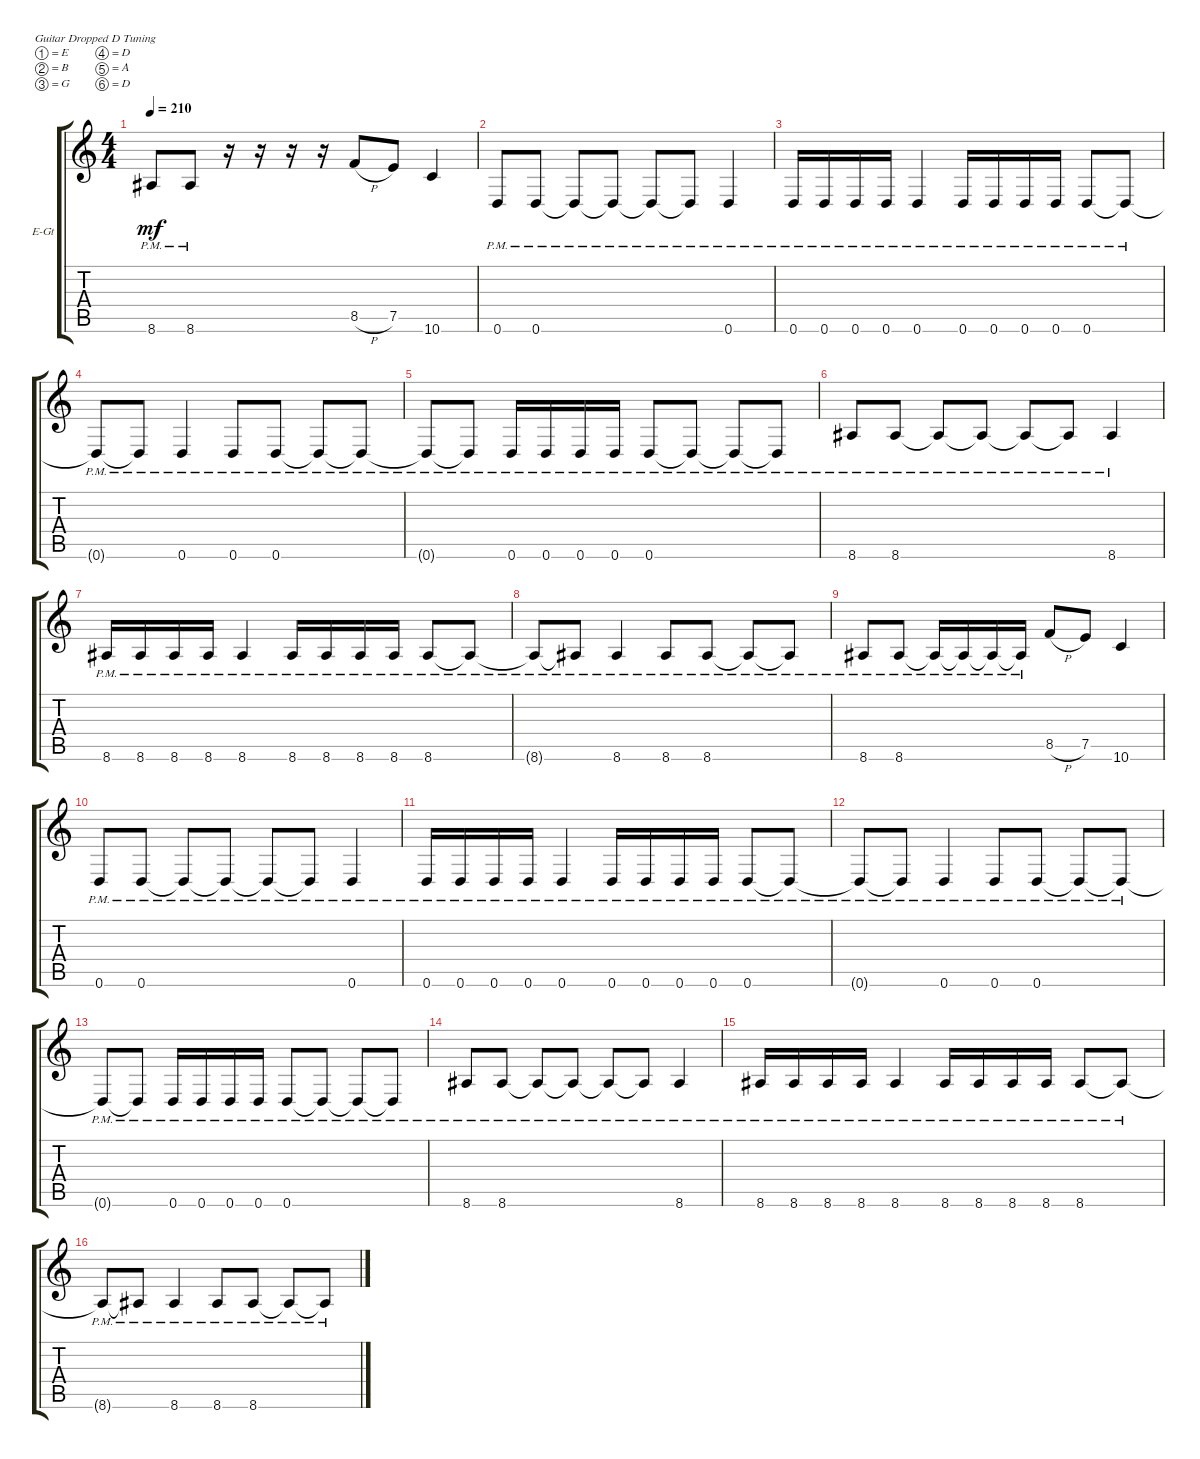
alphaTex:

\defaultSystemsLayout 4
\bracketExtendMode groupsimilarinstruments
\firstSystemTrackNameOrientation horizontal
\otherSystemsTrackNameOrientation horizontal
\track ("Rhythm 1" "E-Gt") {instrument distortionguitar}
\staff {score tabs}
\tuning (E4 B3 G3 D3 A2 D2)
\ts (4 4)
\tempo 210
\clef g2
\ks c
8.6{pm}.8{dy mf} 8.6{pm}.8 r.16 r.16 r.16 r.16 8.5{h}.8 7.5.8 10.6.4 |
0.6{pm}.8 0.6{pm}.8 0.6{pm t}.8 0.6{pm t}.8 0.6{pm t}.8 0.6{pm t}.8 0.6{pm}.4 |
0.6{pm}.16 0.6{pm}.16 0.6{pm}.16 0.6{pm}.16 0.6{pm}.4 0.6{pm}.16 0.6{pm}.16 0.6{pm}.16 0.6{pm}.16 0.6{pm}.8 0.6{pm t}.8 |
0.6{pm t}.8 0.6{pm t}.8 0.6{pm}.4 0.6{pm}.8 0.6{pm}.8 0.6{pm t}.8 0.6{pm t}.8 |
0.6{pm t}.8 0.6{pm t}.8 0.6{pm}.16 0.6{pm}.16 0.6{pm}.16 0.6{pm}.16 0.6{pm}.8 0.6{pm t}.8 0.6{pm t}.8 0.6{pm t}.8 |
8.6{pm}.8 8.6{pm}.8 8.6{pm t}.8 8.6{pm t}.8 8.6{pm t}.8 8.6{pm t}.8 8.6{pm}.4 |
8.6{pm}.16 8.6{pm}.16 8.6{pm}.16 8.6{pm}.16 8.6{pm}.4 8.6{pm}.16 8.6{pm}.16 8.6{pm}.16 8.6{pm}.16 8.6{pm}.8 8.6{pm t}.8 |
8.6{pm t}.8 8.6{pm t}.8 8.6{pm}.4 8.6{pm}.8 8.6{pm}.8 8.6{pm t}.8 8.6{pm t}.8 |
8.6{pm}.8 8.6{pm}.8 8.6{pm t}.16 8.6{pm t}.16 8.6{pm t}.16 8.6{pm t}.16 8.5{h}.8 7.5.8 10.6.4 |
0.6{pm}.8 0.6{pm}.8 0.6{pm t}.8 0.6{pm t}.8 0.6{pm t}.8 0.6{pm t}.8 0.6{pm}.4 |
0.6{pm}.16 0.6{pm}.16 0.6{pm}.16 0.6{pm}.16 0.6{pm}.4 0.6{pm}.16 0.6{pm}.16 0.6{pm}.16 0.6{pm}.16 0.6{pm}.8 0.6{pm t}.8 |
0.6{pm t}.8 0.6{pm t}.8 0.6{pm}.4 0.6{pm}.8 0.6{pm}.8 0.6{pm t}.8 0.6{pm t}.8 |
0.6{pm t}.8 0.6{pm t}.8 0.6{pm}.16 0.6{pm}.16 0.6{pm}.16 0.6{pm}.16 0.6{pm}.8 0.6{pm t}.8 0.6{pm t}.8 0.6{pm t}.8 |
8.6{pm}.8 8.6{pm}.8 8.6{pm t}.8 8.6{pm t}.8 8.6{pm t}.8 8.6{pm t}.8 8.6{pm}.4 |
8.6{pm}.16 8.6{pm}.16 8.6{pm}.16 8.6{pm}.16 8.6{pm}.4 8.6{pm}.16 8.6{pm}.16 8.6{pm}.16 8.6{pm}.16 8.6{pm}.8 8.6{pm t}.8 |
8.6{pm t}.8 8.6{pm t}.8 8.6{pm}.4 8.6{pm}.8 8.6{pm}.8 8.6{pm t}.8 8.6{pm t}.8
